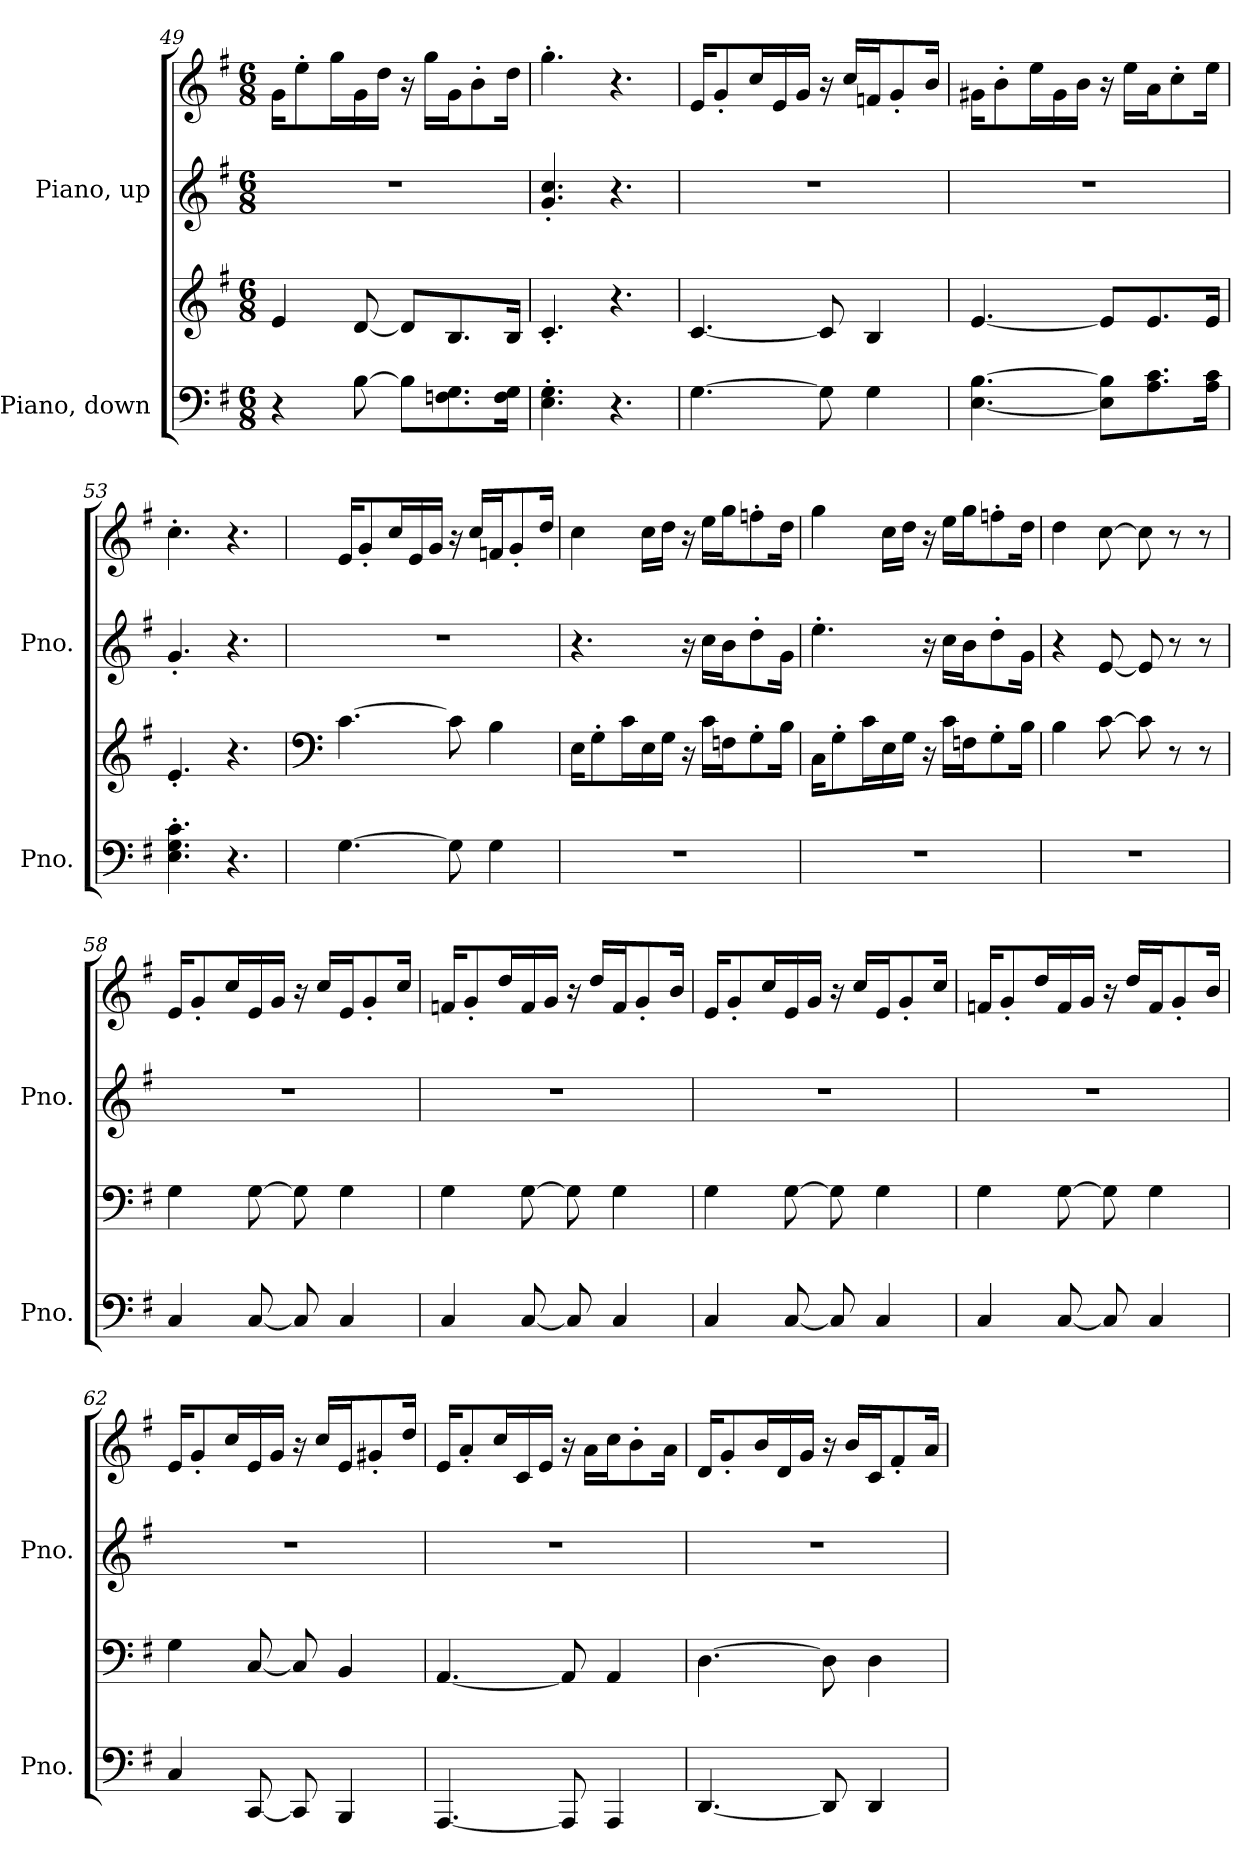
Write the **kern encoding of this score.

**kern	**kern	**kern	**kern
*part2	*part2	*part1	*part1
*staff4	*staff3	*staff2	*staff1
*I"Piano, down	*	*I"Piano, up	*
*I'Pno.	*	*I'Pno.	*
*clefF4	*clefG2	*clefG2	*clefG2
*k[f#]	*k[f#]	*k[f#]	*k[f#]
*M6/8	*M6/8	*M6/8	*M6/8
=49	=49	=49	=49
4r	4e/	2.r	16g\KL
.	.	.	8ee'\
.	.	.	16gg\L
[8B\	[8d/	.	16g\
.	.	.	16dd\JJ
8B\L]	8d/L]	.	16r
.	.	.	16gg\LL
8.Fn\ 8.G\	8.B/	.	16g\J
.	.	.	8b'\
16F\ 16G\Jk	16B/Jk	.	16dd\Jk
=50	=50	=50	=50
4.E\' 4.G\'	4.c'/	4.g/' 4.cc/'	4.gg'\
4.r	4.r	4.r	4.r
=51	=51	=51	=51
[4.G\	[4.c/	2.r	16e/KL
.	.	.	8g'/
.	.	.	16cc/L
.	.	.	16e/
.	.	.	16g/JJ
8G\]	8c/]	.	16r
.	.	.	16cc/LL
4G\	4B/	.	16fn/J
.	.	.	8g'/
.	.	.	16b/Jk
!!LO:PB:g=z
=52	=52	=52	=52
[4.E\ [4.B\	[4.e/	2.r	16g#X\KL
.	.	.	8b'\
.	.	.	16ee\L
.	.	.	16g#\
.	.	.	16b\JJ
8E\] 8B\]L	8e/L]	.	16r
.	.	.	16ee\LL
8.A\ 8.c\	8.e/	.	16a\J
.	.	.	8cc'\
16A\ 16c\Jk	16e/Jk	.	16ee\Jk
=53	=53	=53	=53
4.E\' 4.G\' 4.c\'	4.e'/	4.g'/	4.cc'\
4.r	4.r	4.r	4.r
=54	=54	=54	=54
*	*clefF4	*	*
[4.G\	[4.c\	2.r	16e/KL
.	.	.	8g'/
.	.	.	16cc/L
.	.	.	16e/
.	.	.	16g/JJ
8G\]	8c\]	.	16r
.	.	.	16cc/LL
4G\	4B\	.	16fn/J
.	.	.	8g'/
.	.	.	16dd/Jk
=55	=55	=55	=55
2.r	16E\KL	4.r	4cc\
.	8G'\	.	.
.	16c\L	.	.
.	16E\	.	16cc\LL
.	16G\JJ	.	16dd\JJ
.	16r	16r	16r
.	16c\LL	16cc\LL	16ee\LL
.	16Fn\J	16b\J	16gg\J
.	8G'\	8dd'\	8ffn'\
.	16B\Jk	16g\Jk	16dd\Jk
!!LO:LB:g=z
=56	=56	=56	=56
2.r	16C\KL	4.ee'\	4gg\
.	8G'\	.	.
.	16c\L	.	.
.	16E\	.	16cc\LL
.	16G\JJ	.	16dd\JJ
.	16r	16r	16r
.	16c\LL	16cc\LL	16ee\LL
.	16Fn\J	16b\J	16gg\J
.	8G'\	8dd'\	8ffn'\
.	16B\Jk	16g\Jk	16dd\Jk
=57	=57	=57	=57
2.r	4B\	4r	4dd\
.	[8c\	[8e/	[8cc\
.	8c\]	8e/]	8cc\]
.	8r	8r	8r
.	8r	8r	8r
=58	=58	=58	=58
4C/	4G\	2.r	16e/KL
.	.	.	8g'/
.	.	.	16cc/L
[8C/	[8G\	.	16e/
.	.	.	16g/JJ
8C/]	8G\]	.	16r
.	.	.	16cc/LL
4C/	4G\	.	16e/J
.	.	.	8g'/
.	.	.	16cc/Jk
=59	=59	=59	=59
4C/	4G\	2.r	16fn/KL
.	.	.	8g'/
.	.	.	16dd/L
[8C/	[8G\	.	16f/
.	.	.	16g/JJ
8C/]	8G\]	.	16r
.	.	.	16dd/LL
4C/	4G\	.	16f/J
.	.	.	8g'/
.	.	.	16b/Jk
!!LO:LB:g=z
=60	=60	=60	=60
4C/	4G\	2.r	16e/KL
.	.	.	8g'/
.	.	.	16cc/L
[8C/	[8G\	.	16e/
.	.	.	16g/JJ
8C/]	8G\]	.	16r
.	.	.	16cc/LL
4C/	4G\	.	16e/J
.	.	.	8g'/
.	.	.	16cc/Jk
=61	=61	=61	=61
4C/	4G\	2.r	16fn/KL
.	.	.	8g'/
.	.	.	16dd/L
[8C/	[8G\	.	16f/
.	.	.	16g/JJ
8C/]	8G\]	.	16r
.	.	.	16dd/LL
4C/	4G\	.	16f/J
.	.	.	8g'/
.	.	.	16b/Jk
=62	=62	=62	=62
4C/	4G\	2.r	16e/KL
.	.	.	8g'/
.	.	.	16cc/L
[8CC/	[8C/	.	16e/
.	.	.	16g/JJ
8CC/]	8C/]	.	16r
.	.	.	16cc/LL
4BBB/	4BB/	.	16e/J
.	.	.	8g#X'/
.	.	.	16dd/Jk
=63	=63	=63	=63
[4.AAA/	[4.AA/	2.r	16e/KL
.	.	.	8a'/
.	.	.	16cc/L
.	.	.	16c/
.	.	.	16e/JJ
8AAA/]	8AA/]	.	16r
.	.	.	16a\LL
4AAA/	4AA/	.	16cc\J
.	.	.	8b'\
.	.	.	16a\Jk
!!LO:PB:g=z
=64	=64	=64	=64
[4.DD/	[4.D\	2.r	16d/KL
.	.	.	8g'/
.	.	.	16b/L
.	.	.	16d/
.	.	.	16g/JJ
8DD/]	8D\]	.	16r
.	.	.	16b/LL
4DD/	4D\	.	16c/J
.	.	.	8f#'/
.	.	.	16a/Jk
=	=	=	=
*-	*-	*-	*-
